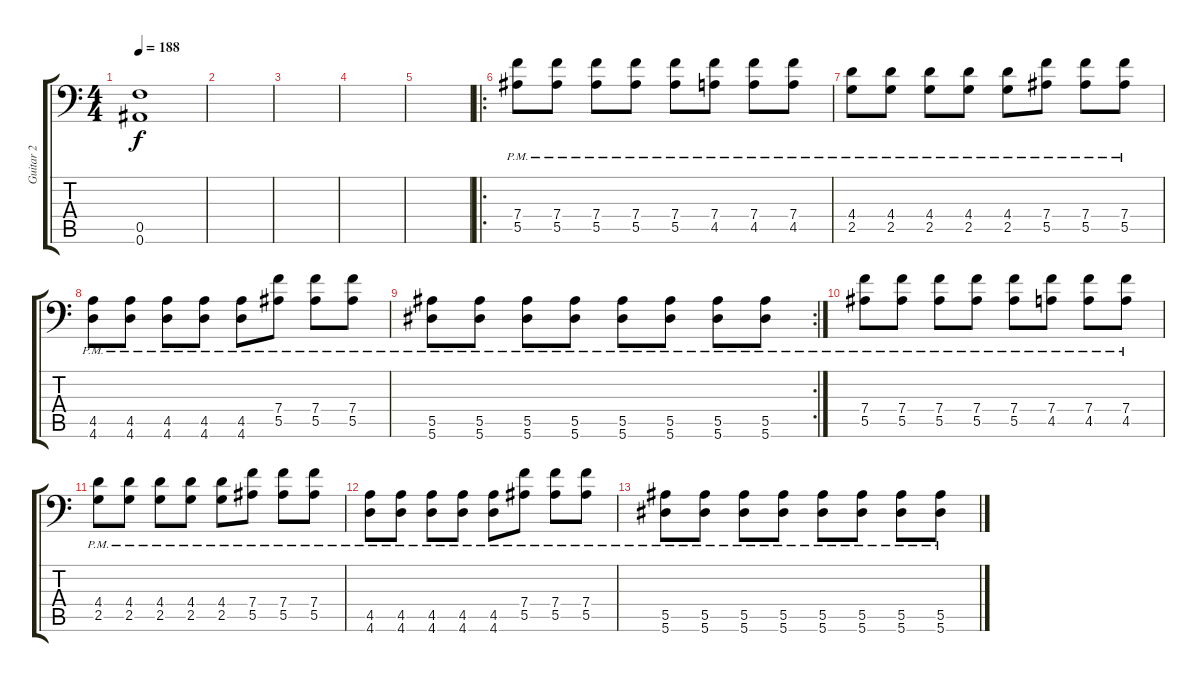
\track ("Guitar 2" "Guitar 2") {instrument distortionguitar}
\staff {score tabs}
\tuning (C4 G3 Eb3 Bb2 F2 Bb1) {hide}
\ts (4 4)
\tempo 188
\clef f4
\ks c
(0.5{t} 0.6{t}).1{dy f} |
|
|
|
|
\ro
(7.4{pm} 5.5{pm}).8 (7.4{pm} 5.5{pm}).8 (7.4{pm} 5.5{pm}).8 (7.4{pm} 5.5{pm}).8 (7.4{pm} 5.5{pm}).8 (7.4{pm} 4.5{pm}).8 (7.4{pm} 4.5{pm}).8 (7.4{pm} 4.5{pm}).8 |
(4.4{pm} 2.5{pm}).8 (4.4{pm} 2.5{pm}).8 (4.4{pm} 2.5{pm}).8 (4.4{pm} 2.5{pm}).8 (4.4{pm} 2.5{pm}).8 (7.4{pm} 5.5{pm}).8 (7.4{pm} 5.5{pm}).8 (7.4{pm} 5.5{pm}).8 |
(4.5{pm} 4.6{pm}).8 (4.5{pm} 4.6{pm}).8 (4.5{pm} 4.6{pm}).8 (4.5{pm} 4.6{pm}).8 (4.5{pm} 4.6{pm}).8 (7.4{pm} 5.5{pm}).8 (7.4{pm} 5.5{pm}).8 (7.4{pm} 5.5{pm}).8 |
\rc 2
(5.5{pm} 5.6{pm}).8 (5.5{pm} 5.6{pm}).8 (5.5{pm} 5.6{pm}).8 (5.5{pm} 5.6{pm}).8 (5.5{pm} 5.6{pm}).8 (5.5{pm} 5.6{pm}).8 (5.5{pm} 5.6{pm}).8 (5.5{pm} 5.6{pm}).8 |
(7.4{pm} 5.5{pm}).8 (7.4{pm} 5.5{pm}).8 (7.4{pm} 5.5{pm}).8 (7.4{pm} 5.5{pm}).8 (7.4{pm} 5.5{pm}).8 (7.4{pm} 4.5{pm}).8 (7.4{pm} 4.5{pm}).8 (7.4{pm} 4.5{pm}).8 |
(4.4{pm} 2.5{pm}).8 (4.4{pm} 2.5{pm}).8 (4.4{pm} 2.5{pm}).8 (4.4{pm} 2.5{pm}).8 (4.4{pm} 2.5{pm}).8 (7.4{pm} 5.5{pm}).8 (7.4{pm} 5.5{pm}).8 (7.4{pm} 5.5{pm}).8 |
(4.5{pm} 4.6{pm}).8 (4.5{pm} 4.6{pm}).8 (4.5{pm} 4.6{pm}).8 (4.5{pm} 4.6{pm}).8 (4.5{pm} 4.6{pm}).8 (7.4{pm} 5.5{pm}).8 (7.4{pm} 5.5{pm}).8 (7.4{pm} 5.5{pm}).8 |
(5.5{pm} 5.6{pm}).8 (5.5{pm} 5.6{pm}).8 (5.5{pm} 5.6{pm}).8 (5.5{pm} 5.6{pm}).8 (5.5{pm} 5.6{pm}).8 (5.5{pm} 5.6{pm}).8 (5.5{pm} 5.6{pm}).8 (5.5{pm} 5.6{pm}).8
